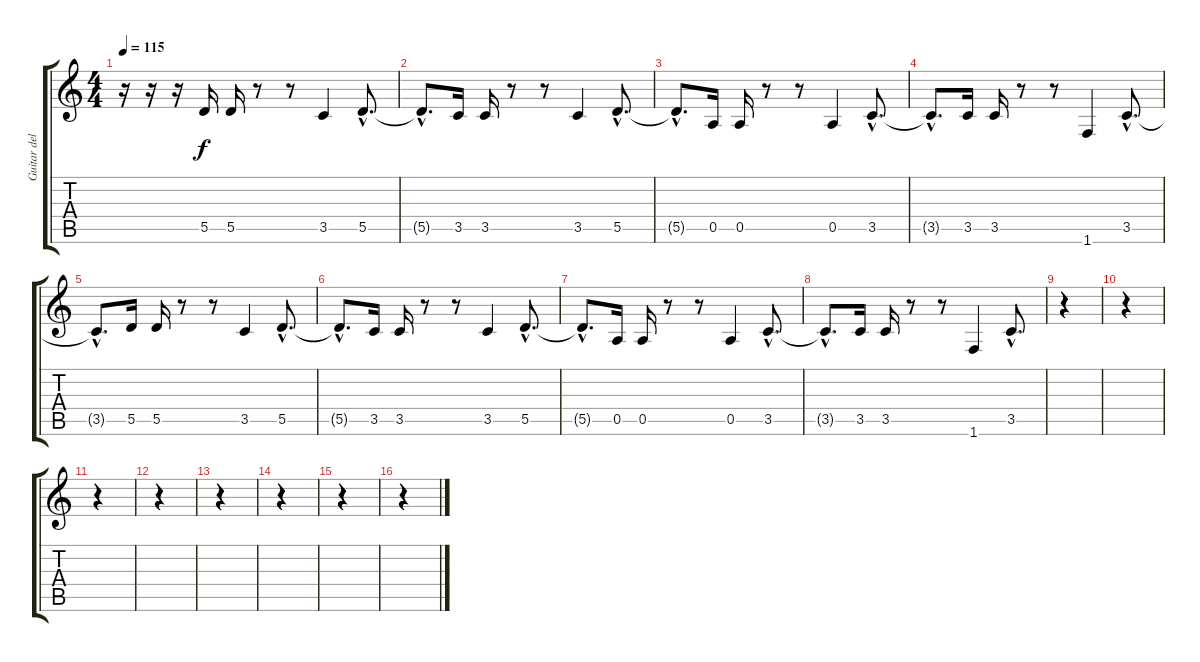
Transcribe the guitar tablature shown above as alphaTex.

\track ("Guitar delay/solo" "Guitar del") {instrument distortionguitar}
\staff {score tabs}
\tuning (E4 B3 G3 D3 A2 E2) {hide}
\ts (4 4)
\tempo 115
\clef g2
\ks c
r.16{dy f} r.16 r.16 5.5.16 5.5.16 r.8 r.8 3.5.4 5.5{hac}.8{d} |
5.5{hac t}.8{d} 3.5.16 3.5.16 r.8 r.8 3.5.4 5.5{hac}.8{d} |
5.5{hac t}.8{d} 0.5.16 0.5.16 r.8 r.8 0.5.4 3.5{hac}.8{d} |
3.5{hac t}.8{d} 3.5.16 3.5.16 r.8 r.8 1.6.4 3.5{hac}.8{d} |
3.5{hac t}.8{d} 5.5.16 5.5.16 r.8 r.8 3.5.4 5.5{hac}.8{d} |
5.5{hac t}.8{d} 3.5.16 3.5.16 r.8 r.8 3.5.4 5.5{hac}.8{d} |
5.5{hac t}.8{d} 0.5.16 0.5.16 r.8 r.8 0.5.4 3.5{hac}.8{d} |
3.5{hac t}.8{d} 3.5.16 3.5.16 r.8 r.8 1.6.4 3.5{hac}.8{d} |
r.4 |
r.4 |
r.4 |
r.4 |
r.4 |
r.4 |
r.4 |
r.4
